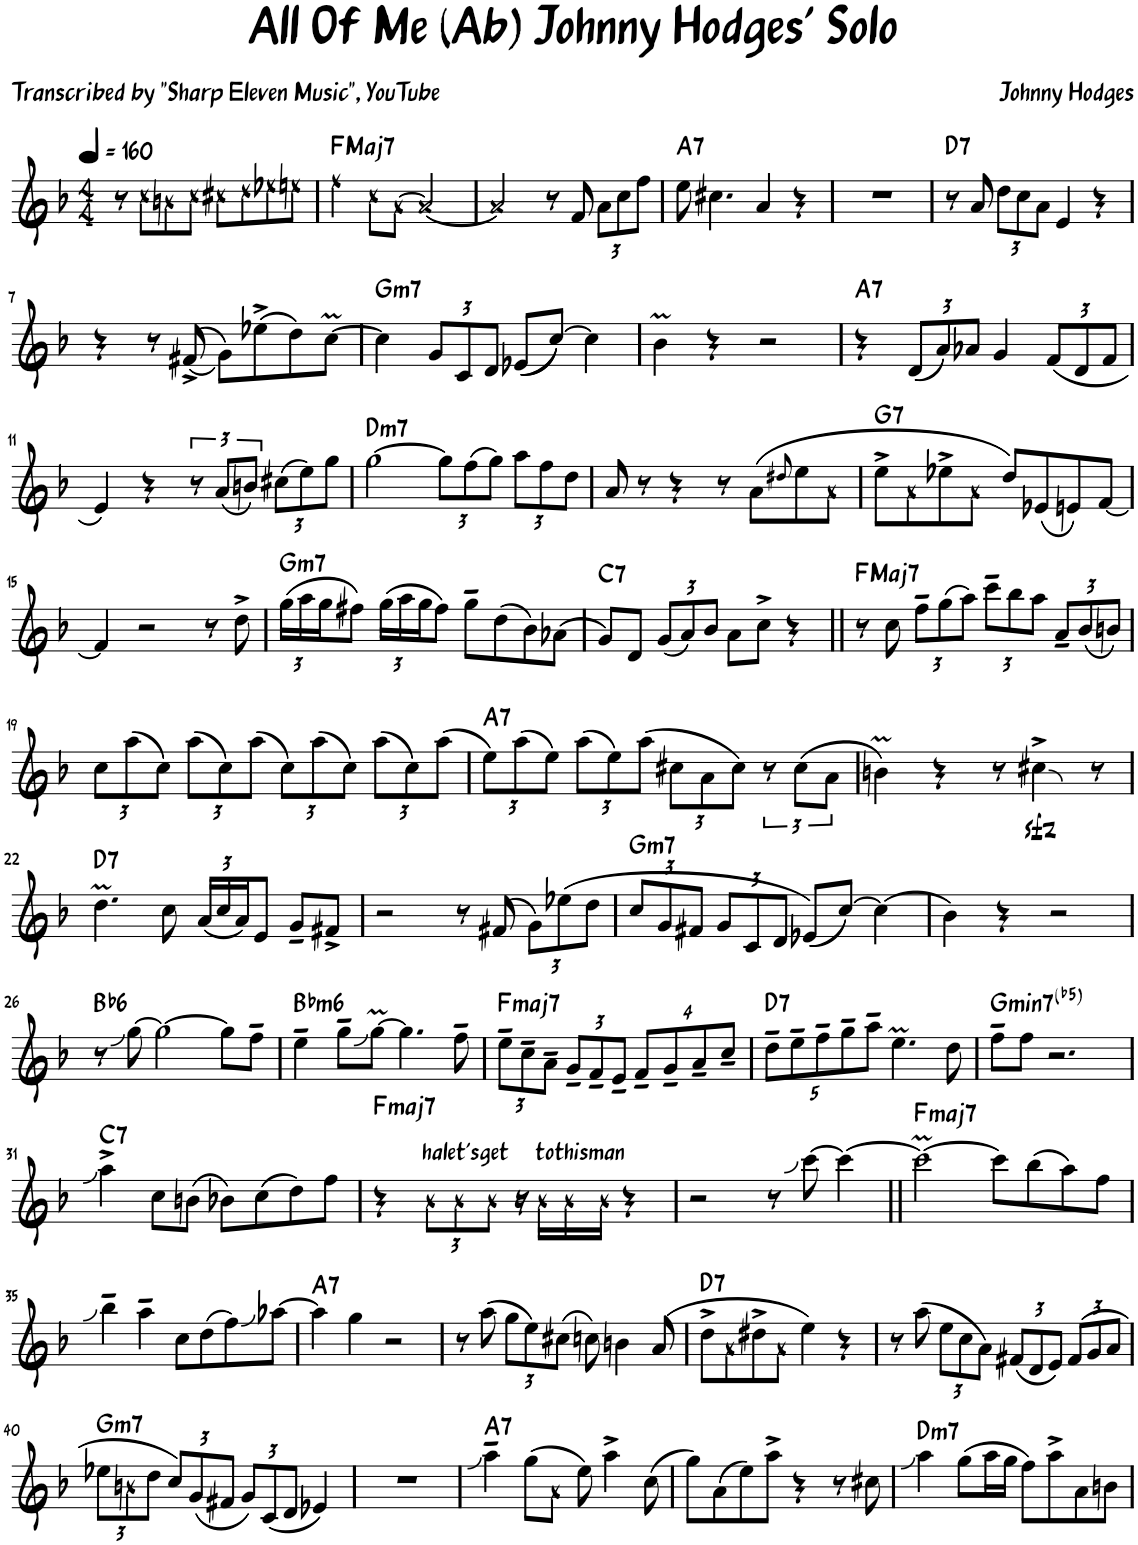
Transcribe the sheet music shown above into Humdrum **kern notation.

**kern	**text	**harte
*part1	*part1	*part1
*staff1	*staff1	*
*I"Alto Saxophone	*	*
*I'A. Sax.	*	*
*clefG2	*	*
*Trd5c9	*	*
*k[b-]	*	*
*M4/4	*	*
*MM160	*	*
=1	=1	=1
8r	.	.
8cc\L	.	.
8bn\	.	.
8cc\J	.	.
8cc#X\L	.	.
8dd\	.	.
8ee-X\	.	.
8een\J	.	.
=2	=2	=2
!	!	!LO:H:kt=Maj7
4ff\	.	F:maj7
8cc\L	.	.
[8a\J	.	.
2a/_	.	.
=3	=3	=3
2a/]	.	.
8r	.	.
8f/	.	.
*Xbrackettup	*	*
12a\L	.	.
12cc\	.	.
12ff\J	.	.
=4	=4	=4
!	!	!LO:H:kt=7
8ee\	.	A:7
4.cc#X\	.	.
4a/	.	.
4r	.	.
=5	=5	=5
1r	.	.
=6	=6	=6
!	!	!LO:H:kt=7
8r	.	D:7
8a/	.	.
12dd\L	.	.
12cc\	.	.
12a\J	.	.
4e/	.	.
4r	.	.
!!LO:LB:g=z
=7	=7	=7
4r	.	.
8r	.	.
(<(8f#X^/	.	.
8g\L))	.	.
(8ee-X^\	.	.
8dd\)	.	.
[8ccM\J	.	.
=8	=8	=8
!	!	!LO:H:kt=m7
4cc\]	.	G:min7
12g/L	.	.
12c/	.	.
12d/J	.	.
((8e-X/L	.	.
[8cc/J))	.	.
4cc\]	.	.
=9	=9	=9
4b-M\	.	.
4r	.	.
2r	.	.
=10	=10	=10
!	!	!LO:H:kt=7
4r	.	A:7
(12d/L	.	.
12a/)	.	.
12a-X/J	.	.
4g/	.	.
(12f/L	.	.
12d/	.	.
12f/J	.	.
!!LO:LB:g=z
=11	=11	=11
4e/)	.	.
4r	.	.
*brackettup	*	*
12r	.	.
(12a/L	.	.
12bn/J)	.	.
*Xbrackettup	*	*
(12cc#X\L	.	.
12ee\)	.	.
12gg\J	.	.
=12	=12	=12
!	!	!LO:H:kt=m7
[2gg\	.	D:min7
12gg\L]	.	.
(12ff\	.	.
12gg\J)	.	.
12aa\L	.	.
12ff\	.	.
12dd\J	.	.
=13	=13	=13
8a/	.	.
8r	.	.
4r	.	.
8r	.	.
(8a\L	.	.
8qdd#X/	.	.
8ee\	.	.
8a\J	.	.
=14	=14	=14
!	!	!LO:H:kt=7
8ee^\L	.	G:7
8a\	.	.
8ee-X^\	.	.
8a\J	.	.
8dd/L)	.	.
(8e-X/	.	.
8en/)	.	.
[8f/J	.	.
!!LO:LB:g=z
=15	=15	=15
4f/]	.	.
2r	.	.
8r	.	.
8dd^\	.	.
=16	=16	=16
!	!	!LO:H:kt=m7
(24gg\LL	.	G:min7
24aa\	.	.
24gg\J	.	.
8ff#X\J)	.	.
(24gg\LL	.	.
24aa\	.	.
24gg\J	.	.
8ff#\J)	.	.
8gg~\L	.	.
(8dd\	.	.
8b-\)	.	.
(8a-X\J	.	.
=17	=17	=17
!	!	!LO:H:kt=7
8g/L)	.	C:7
8d/J	.	.
(12g/L	.	.
12a/)	.	.
12b-/J	.	.
8a\L	.	.
8cc^\J	.	.
4r	.	.
=18||	=18||	=18||
!	!	!LO:H:kt=Maj7
8r	.	F:maj7
8cc\	.	.
12ff~\L	.	.
(12gg\	.	.
12aa\J)	.	.
12ccc~\L	.	.
12bb-\	.	.
12aa\J	.	.
12a~/L	.	.
(12b-/	.	.
12bn/J)	.	.
!!LO:LB:g=z
=19	=19	=19
12cc\L	.	.
(12aa\	.	.
12cc\J)	.	.
(12aa\L	.	.
12cc\)	.	.
(12aa\J	.	.
12cc\L)	.	.
(12aa\	.	.
12cc\J)	.	.
(12aa\L	.	.
12cc\)	.	.
(12aa\J	.	.
=20	=20	=20
!	!	!LO:H:kt=7
12ee\L)	.	A:7
(12aa\	.	.
12ee\J)	.	.
(12aa\L	.	.
12ee\)	.	.
(12aa\J	.	.
12cc#X\L	.	.
12a\	.	.
12cc#\J)	.	.
*brackettup	*	*
12r	.	.
(12cc#\L	.	.
12a\J	.	.
=21	=21	=21
4bnm\)	.	.
4r	.	.
8r	.	.
4cc#Xzz<^\	.	.
8r	.	.
!!LO:LB:g=z
=22	=22	=22
!	!	!LO:H:kt=7
4.ddM\	.	D:7
8cc\	.	.
*Xbrackettup	*	*
(24a/LL	.	.
24cc/	.	.
24a/J)	.	.
8e/J	.	.
8g~/L	.	.
8f#X^/J	.	.
=23	=23	=23
2r	.	.
8r	.	.
(8f#X/	.	.
12g\L)	.	.
(12ee-X\	.	.
12dd\J	.	.
=24	=24	=24
!	!	!LO:H:kt=m7
12cc/L	.	G:min7
12g/	.	.
12f#X/J	.	.
12g/L	.	.
12c/	.	.
12d/J	.	.
(8e-X/L)	.	.
[8cc/J)	.	.
(4cc\]	.	.
=25	=25	=25
4b-\)	.	.
4r	.	.
2r	.	.
!!LO:LB:g=z
=26	=26	=26
!	!	!LO:H:kt=6
8r	.	Bb:maj6
[8gg\	.	.
2gg\_	.	.
8gg\L]	.	.
8ff~\J	.	.
=27	=27	=27
!	!	!LO:H:kt=m6
4ee~\	.	Bb:min6
8gg~\L	.	.
[8ggM\J	.	.
4.gg\]	.	.
8ff~\	.	.
=28	=28	=28
!	!	!LO:H:kt=maj7
12ee~\L	.	F:maj7
12cc~\	.	.
12a~\J	.	.
12g~/L	.	.
12f~/	.	.
12e~/J	.	.
8f~/L	.	.
8g~/	.	.
8a~/	.	.
8cc~/J	.	.
=29	=29	=29
!	!	!LO:H:kt=7
10dd~\L	.	D:7
10ee~\	.	.
10ff~\	.	.
10gg~\	.	.
10aa~\J	.	.
4.eem\	.	.
8dd\	.	.
=30	=30	=30
!	!	!LO:H:kt=min7(b5)
8ff~\L	.	G:hdim7
8ff\J	.	.
2.r	.	.
!!LO:LB:g=z
=31	=31	=31
!	!	!LO:H:kt=7
4aa^\	.	C:7
8cc\L	.	.
(8bn\J	.	.
8b-X\L)	.	.
(8cc\	.	.
8dd\)	.	.
8ff\J	.	.
=32	=32	=32
!	!	!LO:H:kt=maj7
4r	.	F:maj7
!	!LO:LY:a	!
12b-\L	ha	.
!	!LO:LY:a	!
12b-\	let's	.
!	!LO:LY:a	!
12b-\J	get	.
16r	.	.
!	!LO:LY:a	!
16b-\LL	to	.
!	!LO:LY:a	!
16b-\	this	.
!	!LO:LY:a	!
16b-\JJ	man	.
4r	.	.
=33	=33	=33
2r	.	.
8r	.	.
[8ccc\	.	.
4ccc\_	.	.
=34||	=34||	=34||
!	!	!LO:H:kt=maj7
2cccM\_	.	F:maj7
8ccc\L]	.	.
(8bb-\	.	.
8aa\)	.	.
8ff\J	.	.
!!LO:LB:g=z
=35	=35	=35
4bb-~\	.	.
4aa~\	.	.
8cc\L	.	.
(8dd\	.	.
8ff\)	.	.
[8aa-X\J	.	.
=36	=36	=36
!	!	!LO:H:kt=7
4aa-\]	.	A:7
4gg\	.	.
2r	.	.
=37	=37	=37
8r	.	.
(8aa\	.	.
12gg\L	.	.
12ee\)	.	.
(12cc#X\J	.	.
8ccn\)	.	.
4bn\	.	.
(8a/	.	.
=38	=38	=38
!	!	!LO:H:kt=7
8dd^\L	.	D:7
8a\	.	.
8dd#X^\	.	.
8a\J	.	.
4ee\)	.	.
4r	.	.
=39	=39	=39
8r	.	.
(8aa\	.	.
12ee\L	.	.
12cc\	.	.
12a\J)	.	.
(12f#X/L	.	.
12d/	.	.
12e/J)	.	.
(12f#/L	.	.
12g/	.	.
12a/J	.	.
!!LO:LB:g=z
=40	=40	=40
!	!	!LO:H:kt=m7
12ee-X\L	.	G:min7
12bn\	.	.
12dd\J	.	.
12cc/L)	.	.
(12g/	.	.
12f#X/J	.	.
12g/L)	.	.
(12c/	.	.
12d/J	.	.
4e-X/)	.	.
=41	=41	=41
1r	.	.
=42	=42	=42
!	!	!LO:H:kt=7
4aa~\	.	A:7
(8gg\L	.	.
8a\J	.	.
8ee\)	.	.
4aa^\	.	.
(8cc\	.	.
=43	=43	=43
8gg\L)	.	.
(8a\	.	.
8ee\)	.	.
8aa^\J	.	.
4r	.	.
8r	.	.
8cc#X\	.	.
=44	=44	=44
!	!	!LO:H:kt=m7
4aa\	.	D:min7
(8gg\L	.	.
16aa\L	.	.
16gg\JJ	.	.
8ff\L)	.	.
8aa^\	.	.
8a\	.	.
8bn\J	.	.
=	=	=
*-	*-	*-
